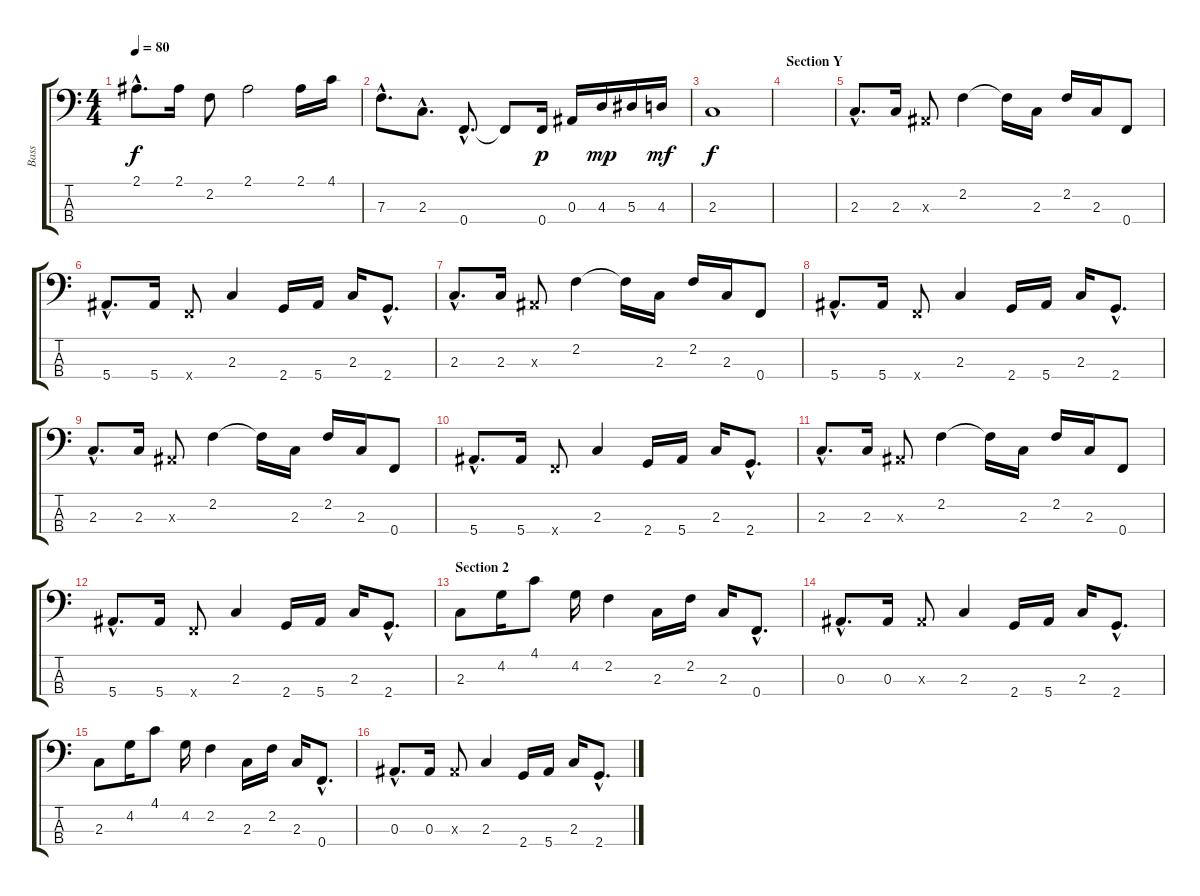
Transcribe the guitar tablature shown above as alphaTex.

\track ("Bass" "Bass") {instrument electricbassfinger}
\staff {score tabs}
\tuning (Ab2 Eb2 Bb1 F1) {hide}
\ts (4 4)
\tempo 80
\clef f4
\ks c
2.1{hac}.8{d dy f} 2.1.16 2.2.8 2.1.2 2.1.16 4.1.16 |
7.3{hac}.8{d} 2.3{hac}.8{d} 0.4{hac}.8{d} 0.4{t}.8 0.4.16{dy p} 0.3.16 4.3.16{dy mp} 5.3.16 4.3.16{dy mf} |
2.3.1{dy f} |
\section ("" "Section Y")
|
2.3{hac}.8{d} 2.3.16 0.3{x}.8 2.2.4 2.2{t}.16 2.3.16 2.2.16 2.3.16 0.4.8 |
5.4{hac}.8{d} 5.4.16 0.4{x}.8 2.3.4 2.4.16 5.4.16 2.3.16 2.4{hac}.8{d} |
2.3{hac}.8{d} 2.3.16 0.3{x}.8 2.2.4 2.2{t}.16 2.3.16 2.2.16 2.3.16 0.4.8 |
5.4{hac}.8{d} 5.4.16 0.4{x}.8 2.3.4 2.4.16 5.4.16 2.3.16 2.4{hac}.8{d} |
2.3{hac}.8{d} 2.3.16 0.3{x}.8 2.2.4 2.2{t}.16 2.3.16 2.2.16 2.3.16 0.4.8 |
5.4{hac}.8{d} 5.4.16 0.4{x}.8 2.3.4 2.4.16 5.4.16 2.3.16 2.4{hac}.8{d} |
2.3{hac}.8{d} 2.3.16 0.3{x}.8 2.2.4 2.2{t}.16 2.3.16 2.2.16 2.3.16 0.4.8 |
5.4{hac}.8{d} 5.4.16 0.4{x}.8 2.3.4 2.4.16 5.4.16 2.3.16 2.4{hac}.8{d} |
\section ("" "Section 2")
2.3.8 4.2.16 4.1.8 4.2.16 2.2.4 2.3.16 2.2.16 2.3.16 0.4{hac}.8{d} |
0.3{hac}.8{d} 0.3.16 0.3{x}.8 2.3.4 2.4.16 5.4.16 2.3.16 2.4{hac}.8{d} |
2.3.8 4.2.16 4.1.8 4.2.16 2.2.4 2.3.16 2.2.16 2.3.16 0.4{hac}.8{d} |
0.3{hac}.8{d} 0.3.16 0.3{x}.8 2.3.4 2.4.16 5.4.16 2.3.16 2.4{hac}.8{d}
